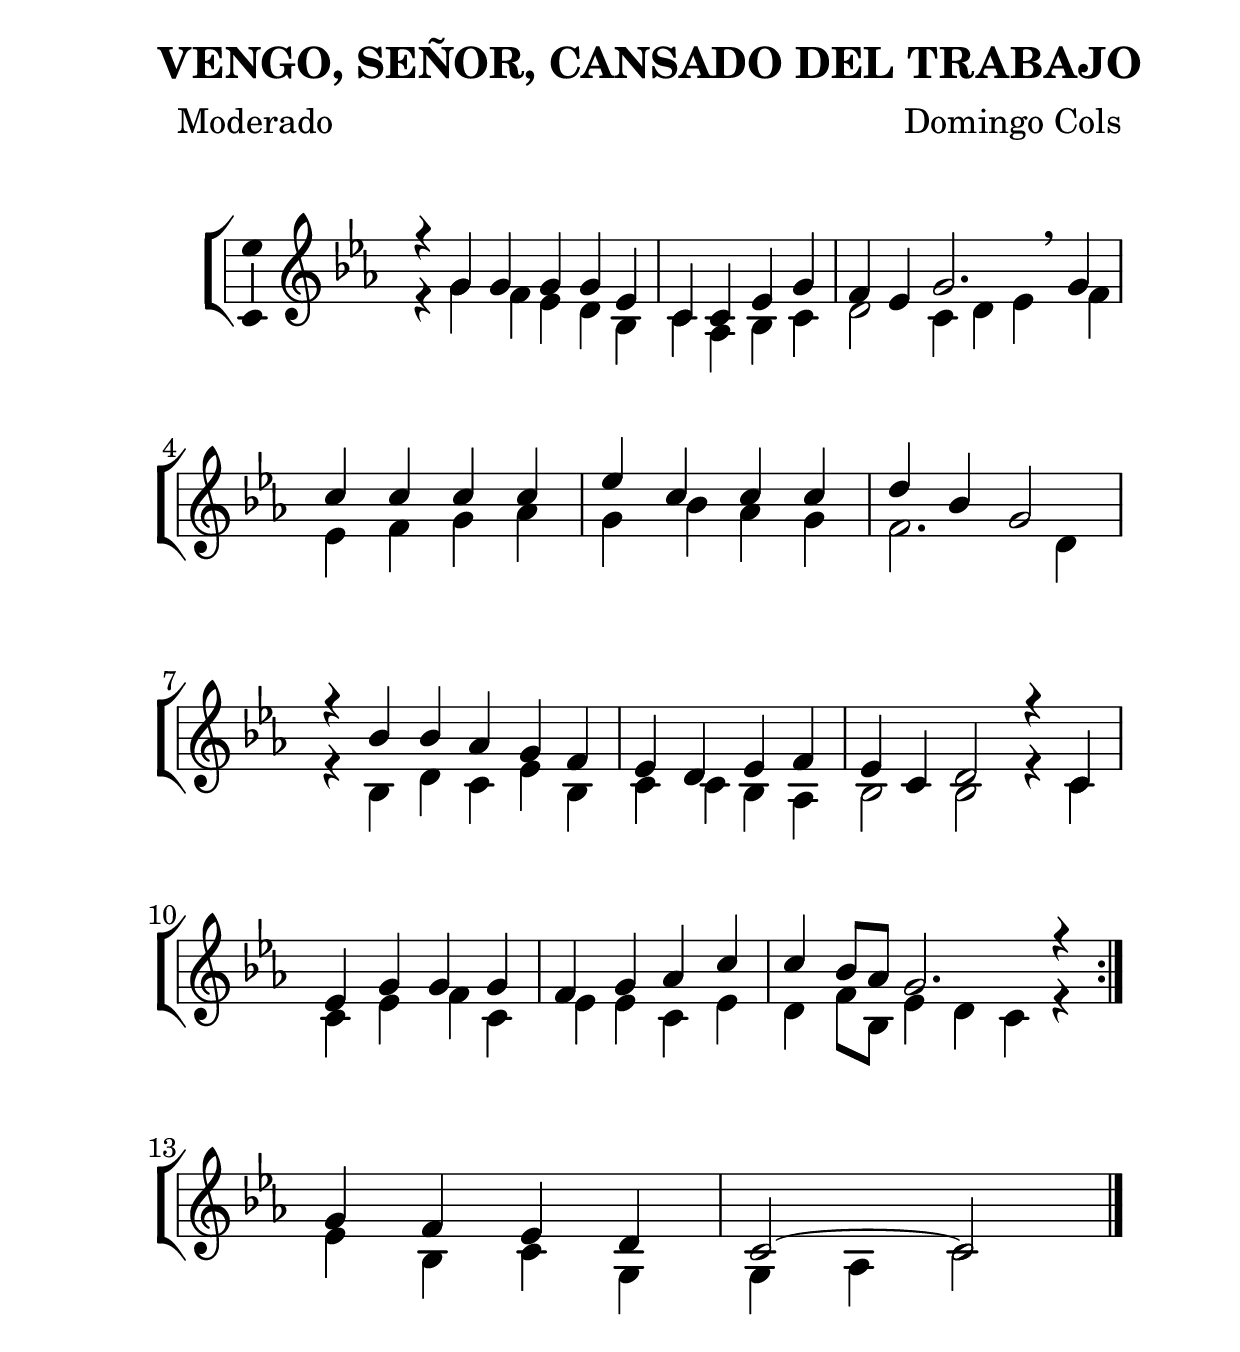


%versión de lilypond para la que se ha escrito esta partitura:
\version "2.16.0"

	%Tamaño papel
	#(set-default-paper-size "a4")
	%Tamaño partitura
	#(set-global-staff-size 30)
	%No responde al pulsar sobre una nota
	#(ly:set-option 'point-and-click #f)

%parámetros del encabezamiento:
\header {
	%title = "VENGO, SEÑOR, CANSADO DEL TRABAJO"
	title = \markup{\fontsize #-2 "VENGO, SEÑOR, CANSADO DEL TRABAJO"}
	subtitle = ""
	composer = "Domingo Cols"
	poet = "Moderado"
	meter = ""
	arranger = ""
%	tagline="Monasterio de la Madre de Dios. Buenafuente del Sistal."
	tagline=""
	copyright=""
	}

%parámetros asociados al papel:
\paper  {
	oddHeaderMarkup = \markup {\fill-line { \on-the-fly #not-first-page \fromproperty #'header:title \on-the-fly #not-first-page \fromproperty #'header:composer }}
	evenHeaderMarkup = \markup {\fill-line { \fromproperty #'header:composer \fromproperty #'header:title }}
	#(set-paper-size "a4")
	print-page-number = ##f
	first-page-number = 1
	print-first-page-number = ##f
%	head-separation = 3.0 \cm
	top-margin = 2.0 \cm
	bottom-margin = 0.0\cm
%%%	bottom-margin = -2.0\cm
	left-margin = 3.0 \cm
	line-width = 16.0 \cm
	indent = 8\mm
	interscoreline = 2.\mm
	between-system-space = 15\mm
%	para que las partituras no llenen la hoja:
	ragged-bottom = ##t
%	idem para la última hoja:
	ragged-last-bottom = ##f
%	para que las partituras llenen el ancho del papel:
	ragged-last = ##f
	after-title-space = 2.5 \cm
%page-count=1
%system-count=4

	%Flexible Vertical Spacing
%	markup-markup-spacing =
%	#'((basic-distance . 15) (minimum-distance . 15) (padding . 3))
	markup-system-spacing =
	#'((basic-distance . 15) (minimum-distance . 15) (padding . 3))
	system-system-spacing =
	#'((basic-distance . 15) (minimum-distance . 15) (padding . 3))
	score-system-spacing =
	#'((basic-distance . 15) (minimum-distance . 15) (padding . 5))
%	top-system-spacing = % header
%	#'((basic-distance . 8) (minimum-distance . 0) (padding . 0))
%	top-markup-spacing =
%	#'((basic-distance . 20) (minimum-distance . 20) (padding . 0))
	last-bottom-spacing = % footer
	#'((basic-distance . 5) (minimum-distance . 5) (padding . 0))
%	score-markup-spacing =
%	#'((basic-distance . 16) (minimum-distance . 13) (padding . 0))

	}


%para incluir divisiones gregorianas
%\include "gregorian.ly"
%Ojo. Incluir este fichero implica desactivar la sentencia ragged-last = ##f
%Es decir, deja de justificar las partituras a la derecha


%parámetros que afectan a toda la partitura:
global =  {
	%clave de sol (G):
	\clef G
	%armadura:
%%%	\transpose a b
	\key ees \major
	\tempo 4=100
	\set Score.tempoHideNote = ##t

%Elimino los tempo que se van alternando:
\override Staff.TimeSignature #'stencil = ##f

	}


melodia =
%%%	\transpose a b
{
	\relative c'' {

\compoundMeter #'((6 4) (2 2))

<<
{
\voiceOne
\stemUp


\time 6/4
r4 g4 g g g ees
\time 4/4
c4 c ees g
\time 6/4
f4 ees g2. \breathe g4
\time 4/4
c4 c c c
ees4 c c c
d4 bes g2
\time 6/4
r4 bes4 bes aes g f
\time 4/4
ees4 d ees f
\time 6/4
ees4 c d2 r4 c4
\time 4/4
ees4 g g g
f4 g aes c
\time 6/4
c4 bes8 aes g2. r4

\bar ":|"
\break

\time 4/4
g4 f ees d
c2~c

}
\new Voice {
\voiceTwo
\stemDown

r4 g'4 f ees d bes
c4 aes bes c
d2 c4 d ees f
ees4 f g aes
g4 bes aes g
f2. d4
r4 bes4 d c ees bes
c4 c bes aes
bes2 bes r4 c4
c4 ees f c
ees4 ees c ees
d4 f8 bes, ees4 d c r4

%\bar ":|"

ees4 bes c g
g4 aes c2

}
>>

\bar "|."
}
}


texto = \lyricmode {
\set stanza =#"1. " Ven -- go, Se -- ñor, can -- sa -- do del tra -- ba -- _ jo,
can -- sa -- do de la lu -- cha~y de mí mis -- _ mo,
da -- me, Se -- ñor, la fuer -- za de tu bra -- _ zo,
a -- li -- via la fa -- ti -- ga del ca -- mi -- _ _ no.
	}

textodos = \lyricmode {
\set stanza =#"2. " Lle -- vo~en el co -- ra -- zón mis i -- lu -- sio -- _ nes
mal -- tre -- chas en re -- ve -- ses de for -- tu -- _ na,
haz que las o -- bras de mis ma -- nos tor -- _ pes
por gra -- cia de tu~a -- mor se -- an ven -- tu -- _ _ ra.
	}

textotres = \lyricmode {
\set stanza =#"3. " E -- res se -- ñor de to -- do lo que~e -- xis -- _ te,
cre -- a -- do por tu~a -- mor pa -- ra bien nues -- _ tro,
na -- da~en el mun -- do~a tu po -- der im -- pi -- _ de
me lle -- ves tú don -- de lle -- gar no pue -- _ _ do.
	}

textocuatro = \lyricmode {
\set stanza =#"4. " Mi -- ra, Se -- ñor, con o -- jos bon -- da -- do -- _ sos,
la sú -- pli -- ca fer -- vien -- te de tus hi -- _ jos,
y don -- de nues -- tros lo -- gros fue -- ron po -- _ cos
tu gra -- cia~a -- bun -- de~en fru -- tos in -- fi -- ni -- _ _ tos.
	}

textocinco = \lyricmode {
\set stanza =#"5. " Gra -- cias, Se -- ñor y Pa -- dre muy a -- ma -- _ do,
gra -- cias por Je -- su -- cris -- to, que Tú~en -- vias -- _ te,
por él, ten com -- pa -- sión de mis pe -- ca -- _ dos,
tu~Es -- pí -- ri -- tu de~a -- mor a to -- dos sal -- _ _ ve.
A -- _ _ _ mén. __
	}


vozStaff = \context Voice = vozStaff
\with {\consists "Ambitus_engraver"}
<<
	\set Staff.instrumentName = ""
	\set Staff.shortInstrumentName = ""
	\set Staff.midiInstrument = #"acoustic grand"
	\set Staff.midiMinimumVolume = #0.7
	\set Staff.midiMaximumVolume = #0.9
	\global
	\melodia
	>>


textoStaff = \context Lyrics = textoStaff <<
%	\set vocalName =#"1. "
	\set shortVocalName =#"1. "
	\lyricsto vozStaff \texto
	>>

textodosStaff = \context Lyrics = textodosStaff <<
%	\set vocalName =#"2. "
	\set shortVocalName =#"2. "
	\lyricsto vozStaff \textodos
	>>

textotresStaff = \context Lyrics = textotresStaff <<
%	\set vocalName =#"3. "
	\set shortVocalName =#"3. "
	\lyricsto vozStaff \textotres
	>>

textocuatroStaff = \context Lyrics = textocuatroStaff <<
%	\set vocalName =#"4. "
	\set shortVocalName =#"4. "
	\lyricsto vozStaff \textocuatro
	>>

textocincoStaff = \context Lyrics = textocincoStaff <<
%	\set vocalName =#"5. "
	\set shortVocalName =#"5. "
	\lyricsto vozStaff \textocinco
	>>


\book {
	\score {
		\context ChoirStaff {
			\override StaffGroup.SystemStartBracket #'collapse-height = #1
			\override Score.SystemStartBar #'collapse-height = #1
			<<
			\vozStaff
			\textoStaff
			\textodosStaff
			\textotresStaff
			\textocuatroStaff
			\textocincoStaff
			>>
		}
		\layout {
	    		\context {
				\Lyrics
				%\override LyricText #'font-size = #2
				}
	   		\context {
				\Score
				%\override StaffSymbol #'staff-space = #(magstep +3)
				\override InstrumentName #'X-offset = #1.5
				\override InstrumentName #'font-series = #'bold
				}
%%%			\context {
%%%				\Staff
%%%				\remove "Time_signature_engraver"
%%%				\override BarLine #'transparent = ##t
%%%				}
			}
		}
	\score {
		\context ChoirStaff {
			\override StaffGroup.SystemStartBracket #'collapse-height = #1
			\override Score.SystemStartBar #'collapse-height = #1
			<<
			\vozStaff
			>>
		}
		\midi {
	  		\context {
	  			\Score
				tempoWholesPerMinute = #(ly:make-moment 70 4)
				}
			}
		}
}


